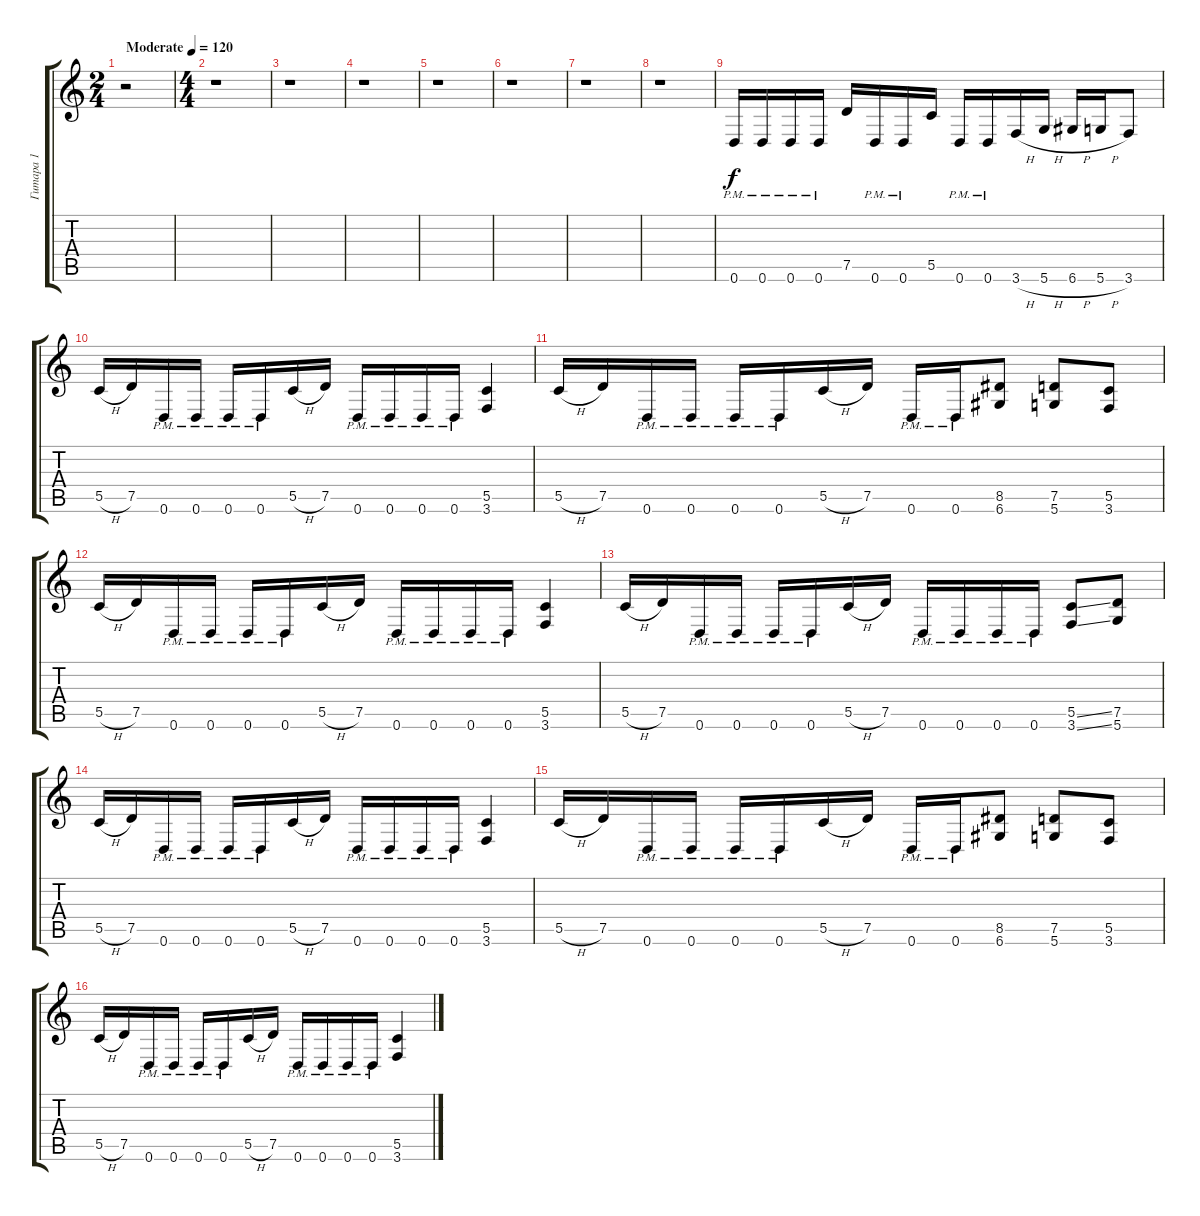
\track ("Гитара 1" "Гитара 1") {instrument overdrivenguitar}
\staff {score tabs}
\tuning (D4 A3 F3 C3 G2 D2) {hide}
\ts (2 4)
\tempo (120 "Moderate")
\clef g2
\ks c
r.2{dy f instrument overdrivenguitar} |
\ts (4 4)
r.1 |
r.1 |
r.1 |
r.1 |
r.1 |
r.1 |
r.1 |
0.6{pm}.16 0.6{pm}.16 0.6{pm}.16 0.6{pm}.16 7.5.16 0.6{pm}.16 0.6{pm}.16 5.5.16 0.6{pm}.16 0.6{pm}.16 3.6{h}.16 5.6{h}.16 6.6{h}.16 5.6{h}.16 3.6.8 |
5.5{h}.16 7.5.16 0.6{pm}.16 0.6{pm}.16 0.6{pm}.16 0.6{pm}.16 5.5{h}.16 7.5.16 0.6{pm}.16 0.6{pm}.16 0.6{pm}.16 0.6{pm}.16 (5.5 3.6).4 |
5.5{h}.16 7.5.16 0.6{pm}.16 0.6{pm}.16 0.6{pm}.16 0.6{pm}.16 5.5{h}.16 7.5.16 0.6{pm}.16 0.6{pm}.16 (8.5 6.6).8 (7.5 5.6).8 (5.5 3.6).8 |
5.5{h}.16 7.5.16 0.6{pm}.16 0.6{pm}.16 0.6{pm}.16 0.6{pm}.16 5.5{h}.16 7.5.16 0.6{pm}.16 0.6{pm}.16 0.6{pm}.16 0.6{pm}.16 (5.5 3.6).4 |
5.5{h}.16 7.5.16 0.6{pm}.16 0.6{pm}.16 0.6{pm}.16 0.6{pm}.16 5.5{h}.16 7.5.16 0.6{pm}.16 0.6{pm}.16 0.6{pm}.16 0.6{pm}.16 (5.5{ss} 3.6{ss}).8 (7.5 5.6).8 |
5.5{h}.16 7.5.16 0.6{pm}.16 0.6{pm}.16 0.6{pm}.16 0.6{pm}.16 5.5{h}.16 7.5.16 0.6{pm}.16 0.6{pm}.16 0.6{pm}.16 0.6{pm}.16 (5.5 3.6).4 |
5.5{h}.16 7.5.16 0.6{pm}.16 0.6{pm}.16 0.6{pm}.16 0.6{pm}.16 5.5{h}.16 7.5.16 0.6{pm}.16 0.6{pm}.16 (8.5 6.6).8 (7.5 5.6).8 (5.5 3.6).8 |
5.5{h}.16 7.5.16 0.6{pm}.16 0.6{pm}.16 0.6{pm}.16 0.6{pm}.16 5.5{h}.16 7.5.16 0.6{pm}.16 0.6{pm}.16 0.6{pm}.16 0.6{pm}.16 (5.5 3.6).4
